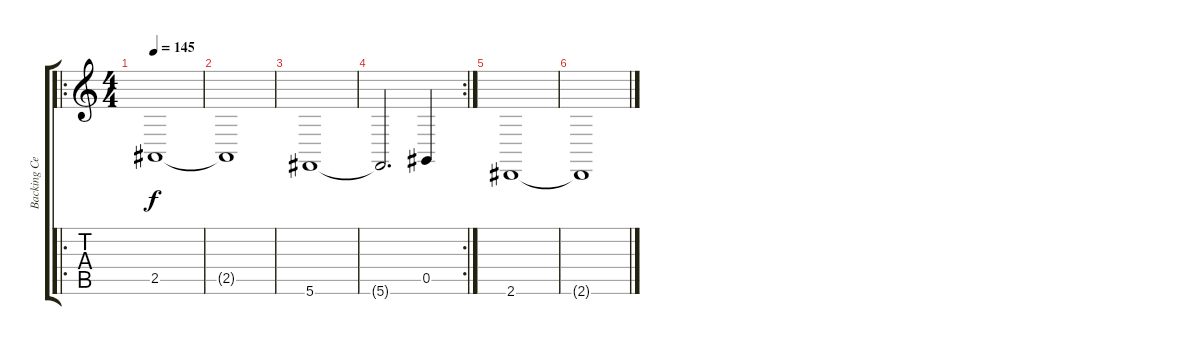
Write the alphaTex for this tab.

\track ("Backing Cello" "Backing Ce") {instrument cello}
\staff {score tabs}
\tuning (Eb4 Bb3 Gb3 Db3 Ab2 Db2) {hide}
\ro
\ts (4 4)
\tempo 145
\clef g2
\ks c
2.5.1{dy f instrument cello} |
2.5{t}.1 |
5.6.1 |
\rc 2
5.6{t}.2{d} 0.5.4 |
2.6.1 |
2.6{t}.1
